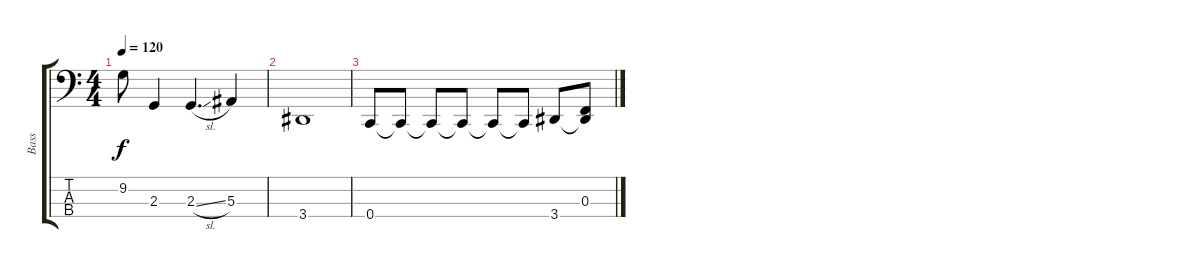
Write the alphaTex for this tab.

\track ("Bass" "Bass") {instrument electricbassfinger}
\staff {score tabs}
\tuning (Eb2 Bb1 F1 C1) {hide}
\ts (4 4)
\tempo 120
\clef f4
\ks c
9.2.8{dy f} 2.3.4 2.3{sl}.4{d} 5.3.4 |
3.4.1 |
0.4.8 0.4{t}.8 0.4{t}.8 0.4{t}.8 0.4{t}.8 0.4{t}.8 3.4.8 (0.3 3.4{t}).8
